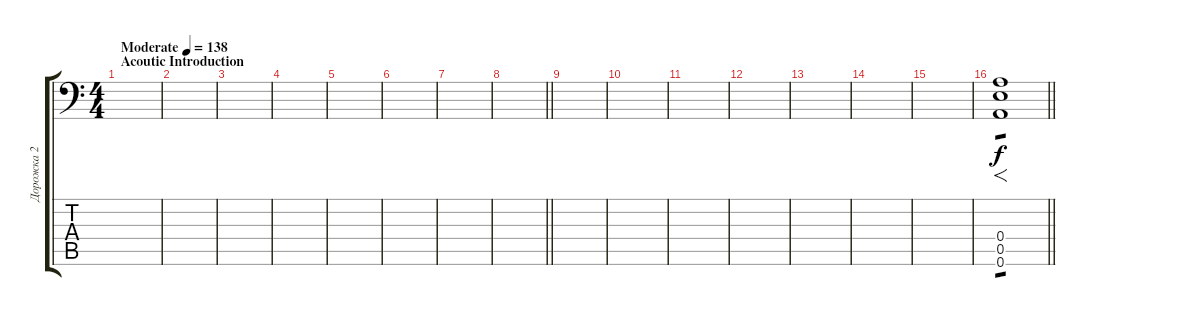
\track ("Дорожка 2" "Дорожка 2") {instrument distortionguitar}
\staff {score tabs}
\tuning (B3 Gb3 D3 A2 E2 A1) {hide}
\ts (4 4)
\section ("" "Acoutic Introduction")
\tempo (138 "Moderate")
\clef f4
\ks c
|
|
|
|
|
|
|
\barLineRight lightlight
|
|
|
|
|
|
|
|
\barLineRight lightlight
(0.4 0.5 0.6).1{f tp 1}
